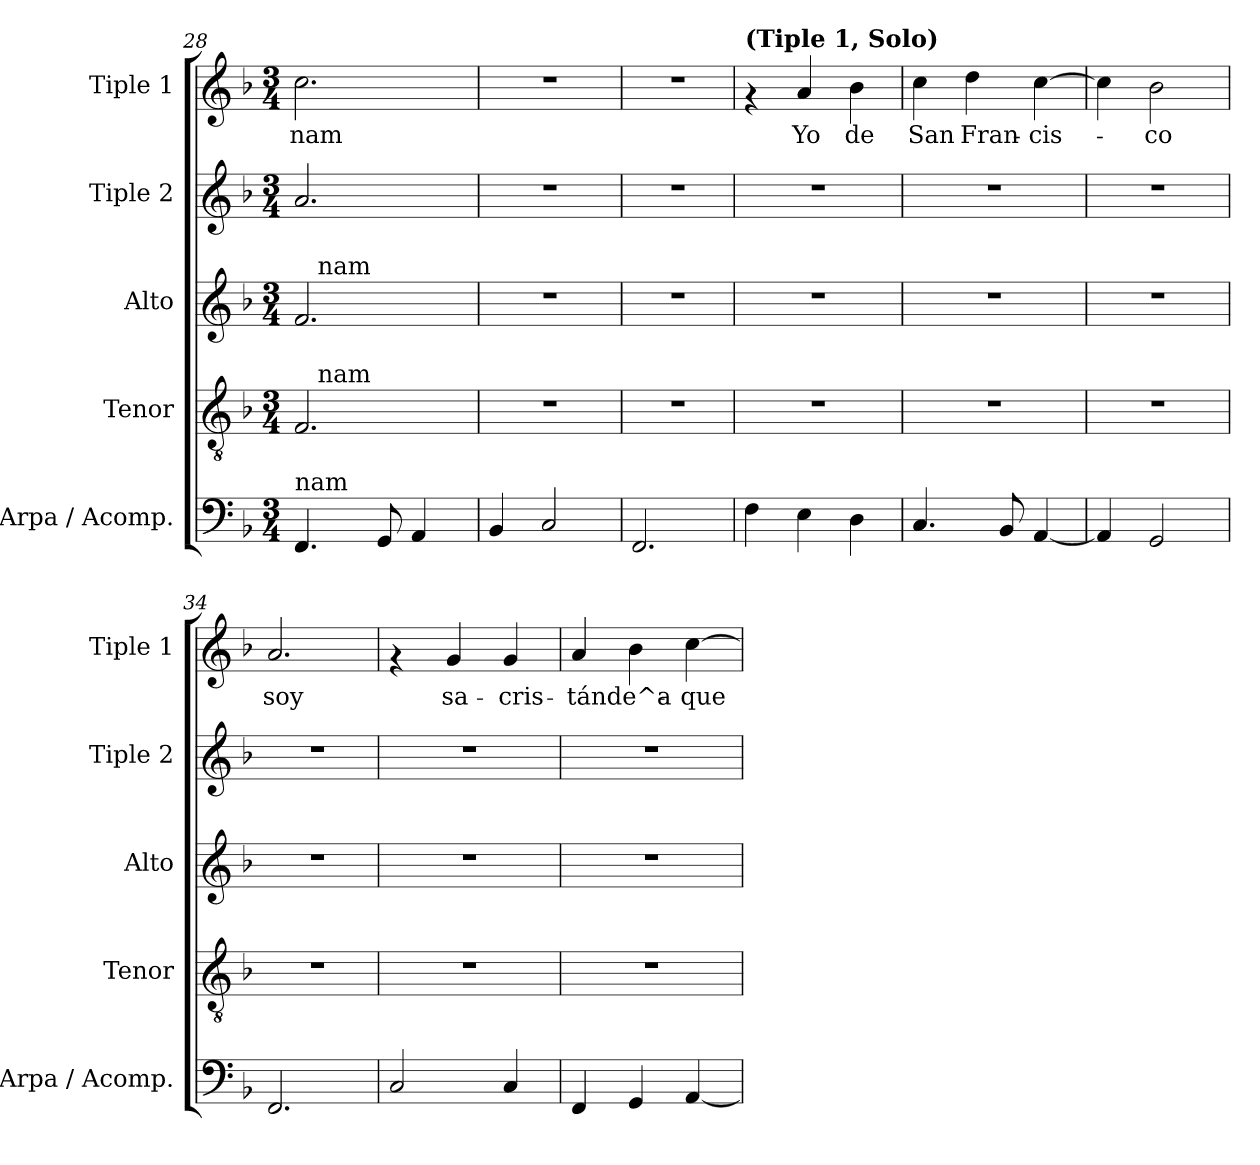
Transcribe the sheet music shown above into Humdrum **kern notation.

**kern	**kern	**kern	**kern	**kern	**text
*part5	*part4	*part3	*part2	*part1	*part1
*staff5	*staff4	*staff3	*staff2	*staff1	*staff1
*I"Arpa / Acomp.	*I"Tenor	*I"Alto	*I"Tiple 2	*I"Tiple 1	*
*I'Arpa / Acomp.	*I'Tenor	*I'Alto	*I'Tiple 2	*I'Tiple 1	*
!!LO:LB:g=z
*clefF4	*clefGv2	*clefG2	*clefG2	*clefG2	*
*k[b-]	*k[b-]	*k[b-]	*k[b-]	*k[b-]	*
*F:	*F:	*F:	*F:	*F:	*
*M3/4	*M3/4	*M3/4	*M3/4	*M3/4	*
=28	=28	=28	=28	=28	=28
!LO:TX:a:t=nam	!	!	!	!	!
!	!	!	!	!	!LO:LY:b
*	*^	*^	*	*	*
4.FF/	2.F/	16ryy	2.f/	16ryy	2.a/	2.cc\	-nam
!	!	!	!	!LO:TX:a:t=nam	!	!	!
!	!	!LO:TX:a:t=nam	!	!	!	!	!
.	.	2ryy	.	2ryy	.	.	.
8GG/	.	.	.	.	.	.	.
4AA/	.	.	.	.	.	.	.
.	.	8.ryy	.	8.ryy	.	.	.
*	*v	*v	*	*	*	*	*
*	*	*v	*v	*	*	*
=29	=29	=29	=29	=29	=29
4BB-/	2.r	2.r	2.r	2.r	.
2C/	.	.	.	.	.
=30	=30	=30	=30	=30	=30
2.FF/	2.r	2.r	2.r	2.r	.
=31	=31	=31	=31	=31	=31
!	!	!	!	!LO:TX:a:B:t=(Tiple 1, Solo)	!
4F\	2.r	2.r	2.r	4rf	.
!	!	!	!	!	!LO:LY:b
4E\	.	.	.	4a/	Yo
!	!	!	!	!	!LO:LY:b
4D\	.	.	.	4b-\	de
=32	=32	=32	=32	=32	=32
!	!	!	!	!	!LO:LY:b
4.C/	2.r	2.r	2.r	4cc\	San
!	!	!	!	!	!LO:LY:b
.	.	.	.	4dd\	Fran-
8BB-/	.	.	.	.	.
!	!	!	!	!	!LO:LY:b
[>4AA/	.	.	.	[>4cc\	-cis-
=33	=33	=33	=33	=33	=33
4AA/]	2.r	2.r	2.r	4cc\]	.
!	!	!	!	!	!LO:LY:b
2GG/	.	.	.	2b-\	-co
=34	=34	=34	=34	=34	=34
!	!	!	!	!	!LO:LY:b
2.FF/	2.r	2.r	2.r	2.a/	soy
!!LO:PB:g=z
=35	=35	=35	=35	=35	=35
2C/	2.r	2.r	2.r	4rf	.
!	!	!	!	!	!LO:LY:b
.	.	.	.	4g/	sa-
!	!	!	!	!	!LO:LY:b
4C/	.	.	.	4g/	-cris-
=36	=36	=36	=36	=36	=36
!	!	!	!	!	!LO:LY:b
4FF/	2.r	2.r	2.r	4a/	-tánde^a-
4GG/	.	.	.	4b-\	.
!	!	!	!	!	!LO:LY:b
[<4AA/	.	.	.	[>4cc\	-que-
=	=	=	=	=	=
*-	*-	*-	*-	*-	*-
